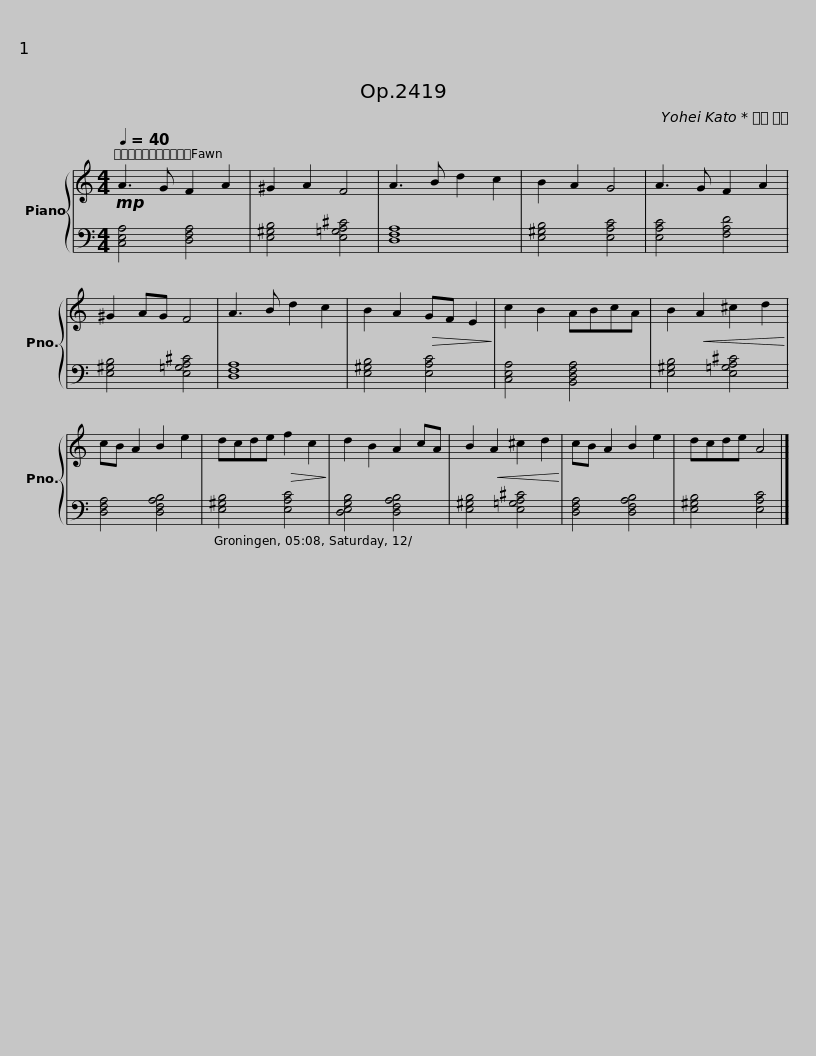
X:1
%%score { 1 | 2 }
L:1/8
Q:1/4=40
M:4/4
I:linebreak $
K:C
V:1 treble
V:2 bass
V:1
!mp! A3 G F2 A2 | ^G2 A2 F4 | A3 B d2 c2 | B2 A2 G4 | A3 G F2 A2 | %5
 ^G2 AG F4 |$ A3 B d2 c2 | B2 A2!>(! GF E2!>)! | c2 B2 ABcA | B2!<(! A2 ^c2 d2!<)! | %10
 cB A2 B2 e2 |$ dcde!>(! f2 c2!>)! | d2 B2 A2 cA | B2!<(! A2 ^c2 d2!<)! | cB A2 B2 e2 | %15
 dcde A4 |] %16
V:2
 [C,E,A,]4 [D,F,A,]4 | [E,^G,B,]4 [E,=G,A,^C]4 | [D,F,A,]8 | [E,^G,B,]4 [E,A,C]4 | [E,A,C]4 [F,A,D]4 | %5
 [E,^G,B,]4 [E,=G,A,^C]4 |$ [D,F,A,]8 | [E,^G,B,]4 [E,A,C]4 | [C,E,A,]4 [B,,D,F,A,]4 | [E,^G,B,]4 [E,=G,A,^C]4 | %10
 [D,F,A,]4 [D,F,A,B,]4 |$ [E,^G,B,]4 [E,A,C]4 | [D,E,G,B,]4 [D,F,A,B,]4 | [E,^G,B,]4 [E,=G,A,^C]4 | [D,F,A,]4 [D,F,A,B,]4 | %15
 [E,^G,B,]4 [E,A,C]4 |] %16
